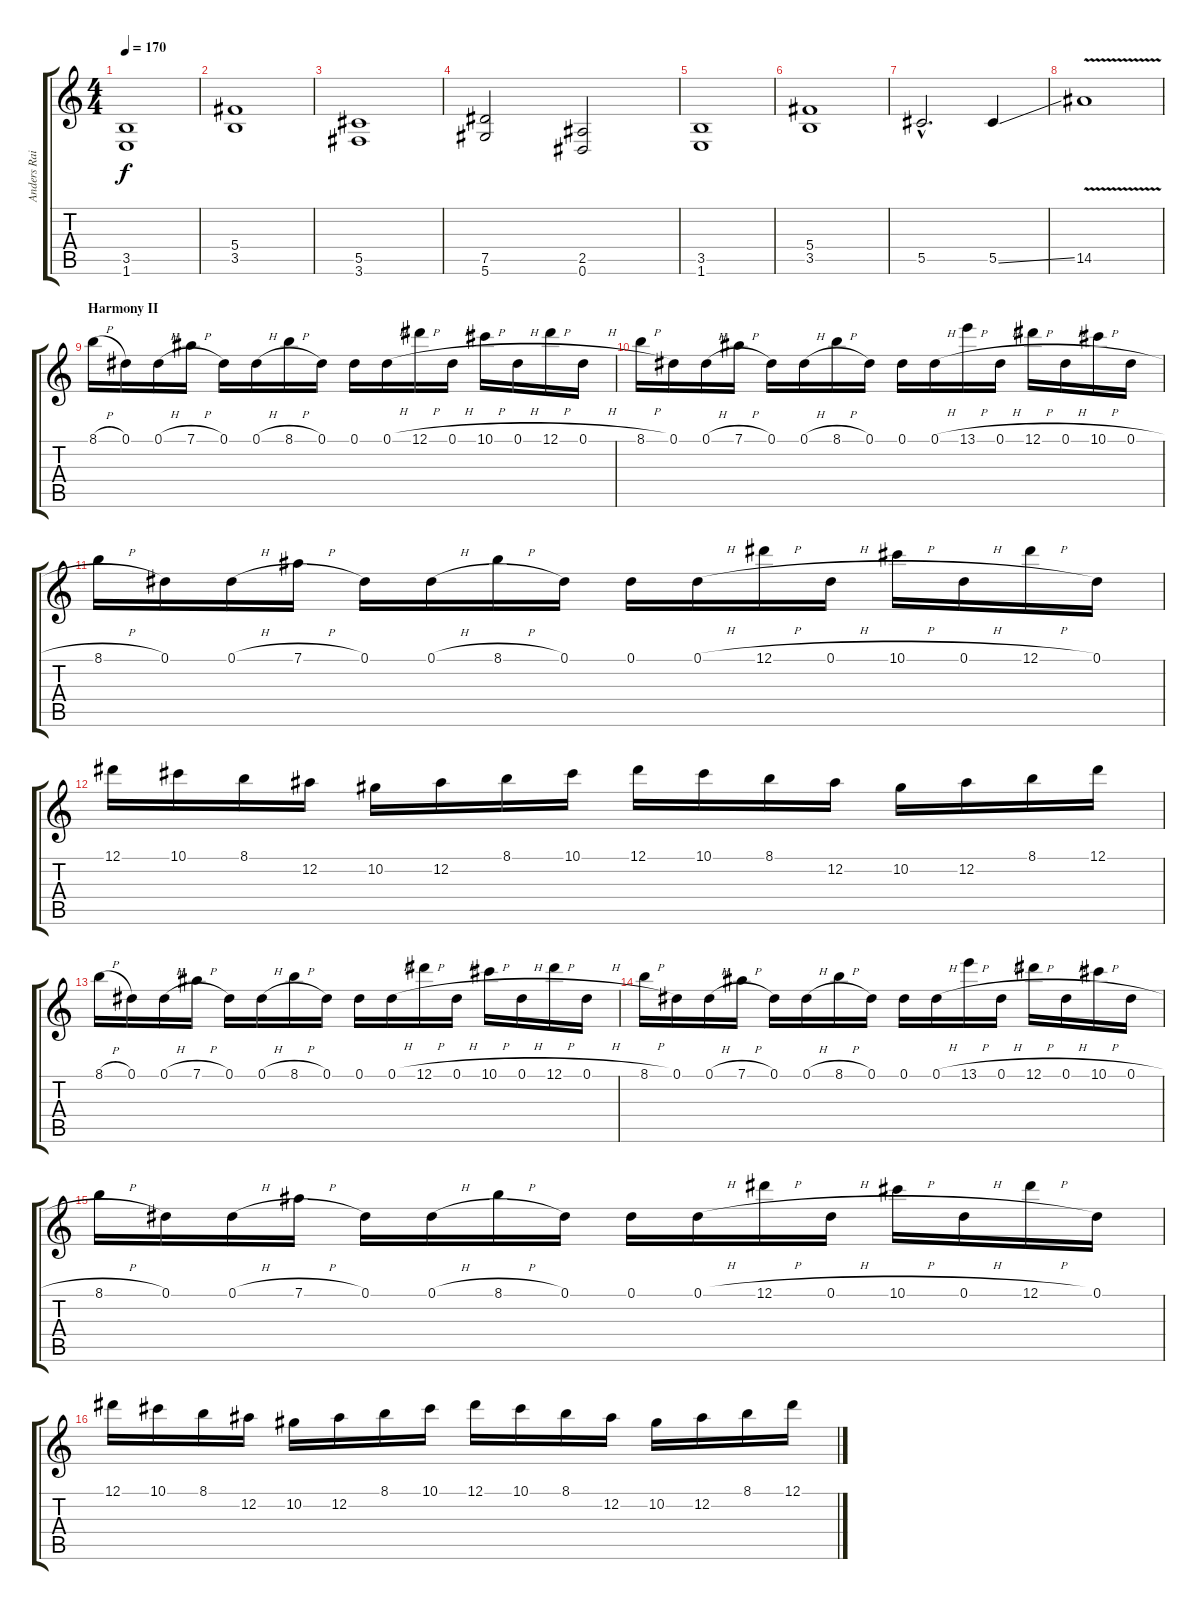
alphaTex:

\track ("Anders Rain" "Anders Rai") {instrument distortionguitar}
\staff {score tabs}
\tuning (Eb4 Bb3 Gb3 Db3 Ab2 Eb2) {hide}
\ts (4 4)
\tempo 170
\clef g2
\ks c
(3.5 1.6).1{dy f} |
(5.4 3.5).1 |
(5.5 3.6).1 |
(7.5 5.6).2 (2.5 0.6).2 |
(3.5 1.6).1 |
(5.4 3.5).1 |
5.5{hac}.2{d} 5.5{ss}.4 |
14.5{v}.1 |
\section ("" "Harmony II")
8.1{h}.16{volume 12} 0.1.16 0.1{h}.16 7.1{h}.16 0.1.16 0.1{h}.16 8.1{h}.16 0.1.16 0.1.16 0.1{h}.16 12.1{h}.16 0.1{h}.16 10.1{h}.16 0.1{h}.16 12.1{h}.16 0.1{h}.16 |
8.1{h}.16 0.1.16 0.1{h}.16 7.1{h}.16 0.1.16 0.1{h}.16 8.1{h}.16 0.1.16 0.1.16 0.1{h}.16 13.1{h}.16 0.1{h}.16 12.1{h}.16 0.1{h}.16 10.1{h}.16 0.1{h}.16 |
8.1{h}.16 0.1.16 0.1{h}.16 7.1{h}.16 0.1.16 0.1{h}.16 8.1{h}.16 0.1.16 0.1.16 0.1{h}.16 12.1{h}.16 0.1{h}.16 10.1{h}.16 0.1{h}.16 12.1{h}.16 0.1.16 |
12.1.16 10.1.16 8.1.16 12.2.16 10.2.16 12.2.16 8.1.16 10.1.16 12.1.16 10.1.16 8.1.16 12.2.16 10.2.16 12.2.16 8.1.16 12.1.16 |
8.1{h}.16 0.1.16 0.1{h}.16 7.1{h}.16 0.1.16 0.1{h}.16 8.1{h}.16 0.1.16 0.1.16 0.1{h}.16 12.1{h}.16 0.1{h}.16 10.1{h}.16 0.1{h}.16 12.1{h}.16 0.1{h}.16 |
8.1{h}.16 0.1.16 0.1{h}.16 7.1{h}.16 0.1.16 0.1{h}.16 8.1{h}.16 0.1.16 0.1.16 0.1{h}.16 13.1{h}.16 0.1{h}.16 12.1{h}.16 0.1{h}.16 10.1{h}.16 0.1{h}.16 |
8.1{h}.16 0.1.16 0.1{h}.16 7.1{h}.16 0.1.16 0.1{h}.16 8.1{h}.16 0.1.16 0.1.16 0.1{h}.16 12.1{h}.16 0.1{h}.16 10.1{h}.16 0.1{h}.16 12.1{h}.16 0.1.16 |
12.1.16 10.1.16 8.1.16 12.2.16 10.2.16 12.2.16 8.1.16 10.1.16 12.1.16 10.1.16 8.1.16 12.2.16 10.2.16 12.2.16 8.1.16 12.1.16
